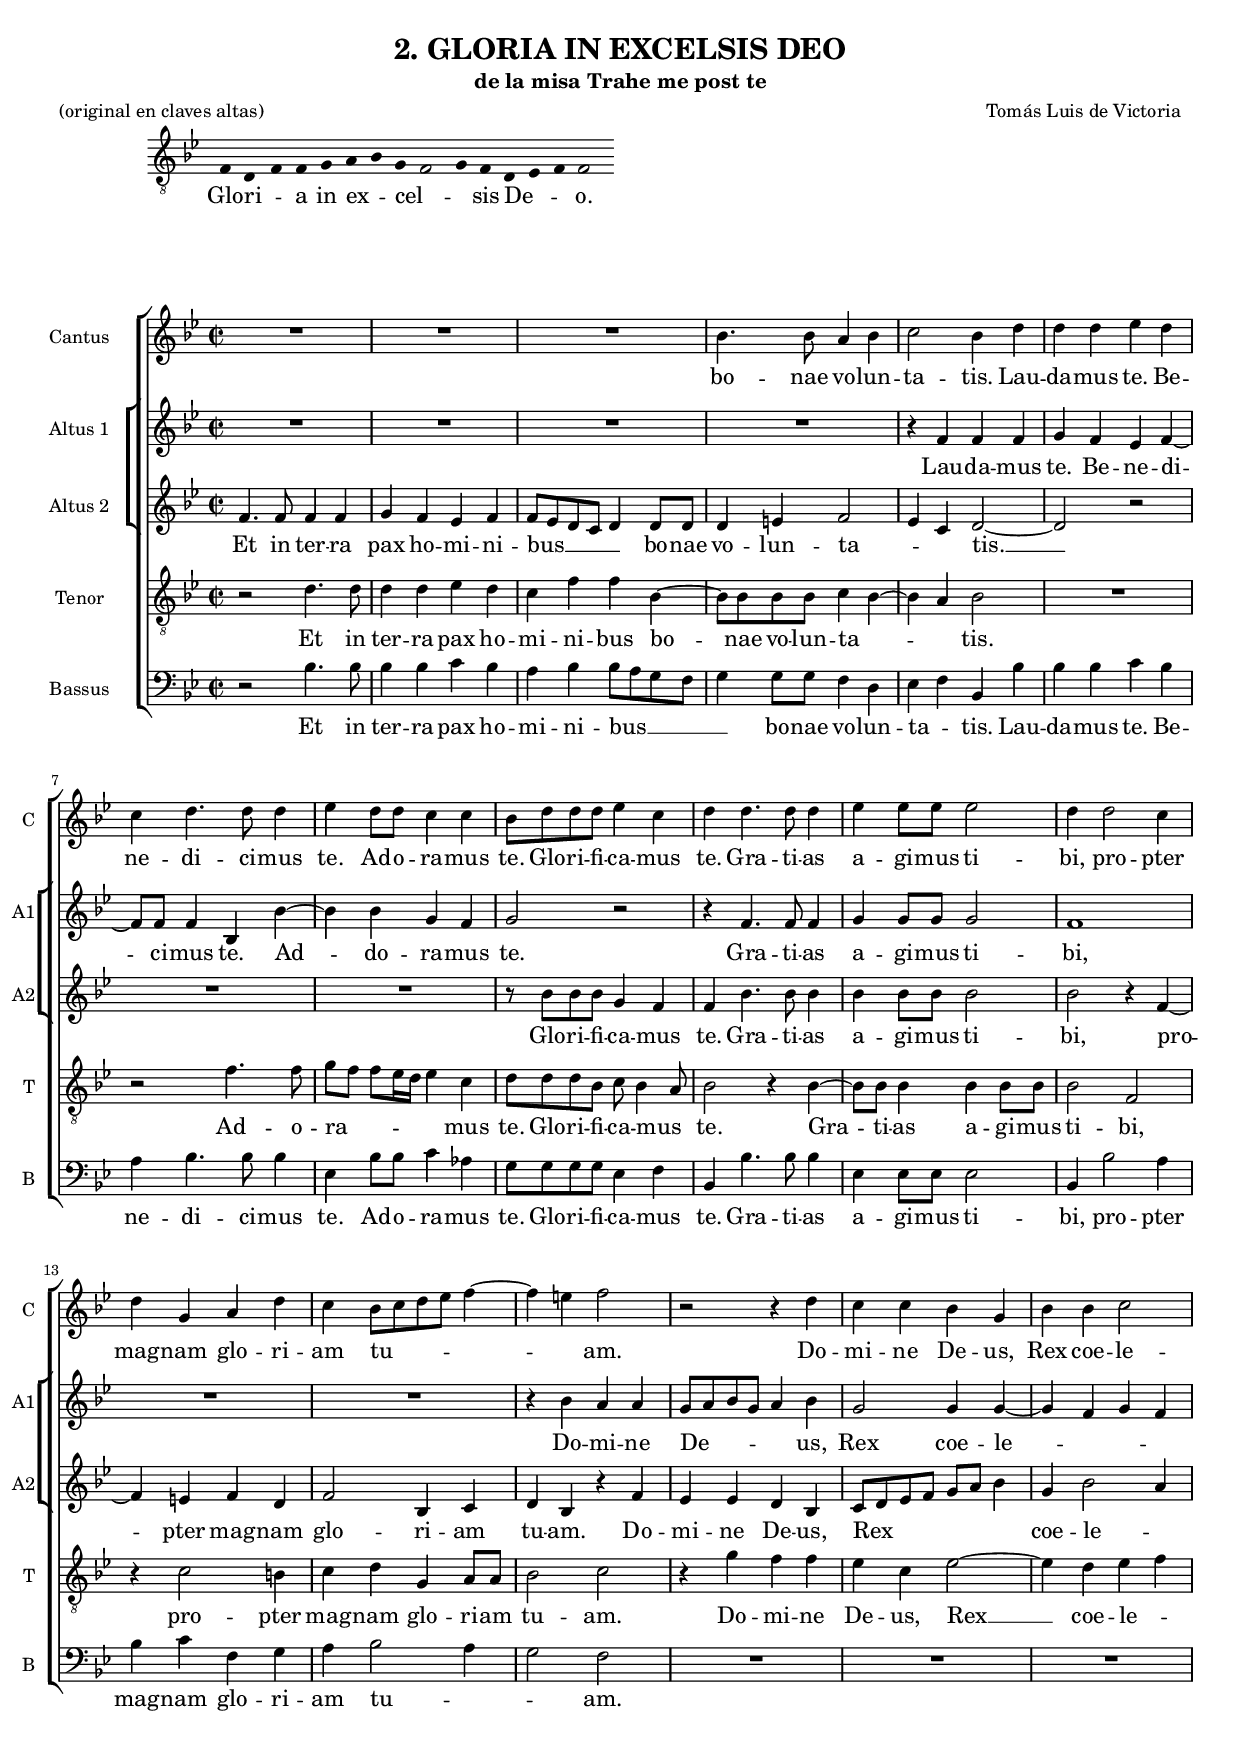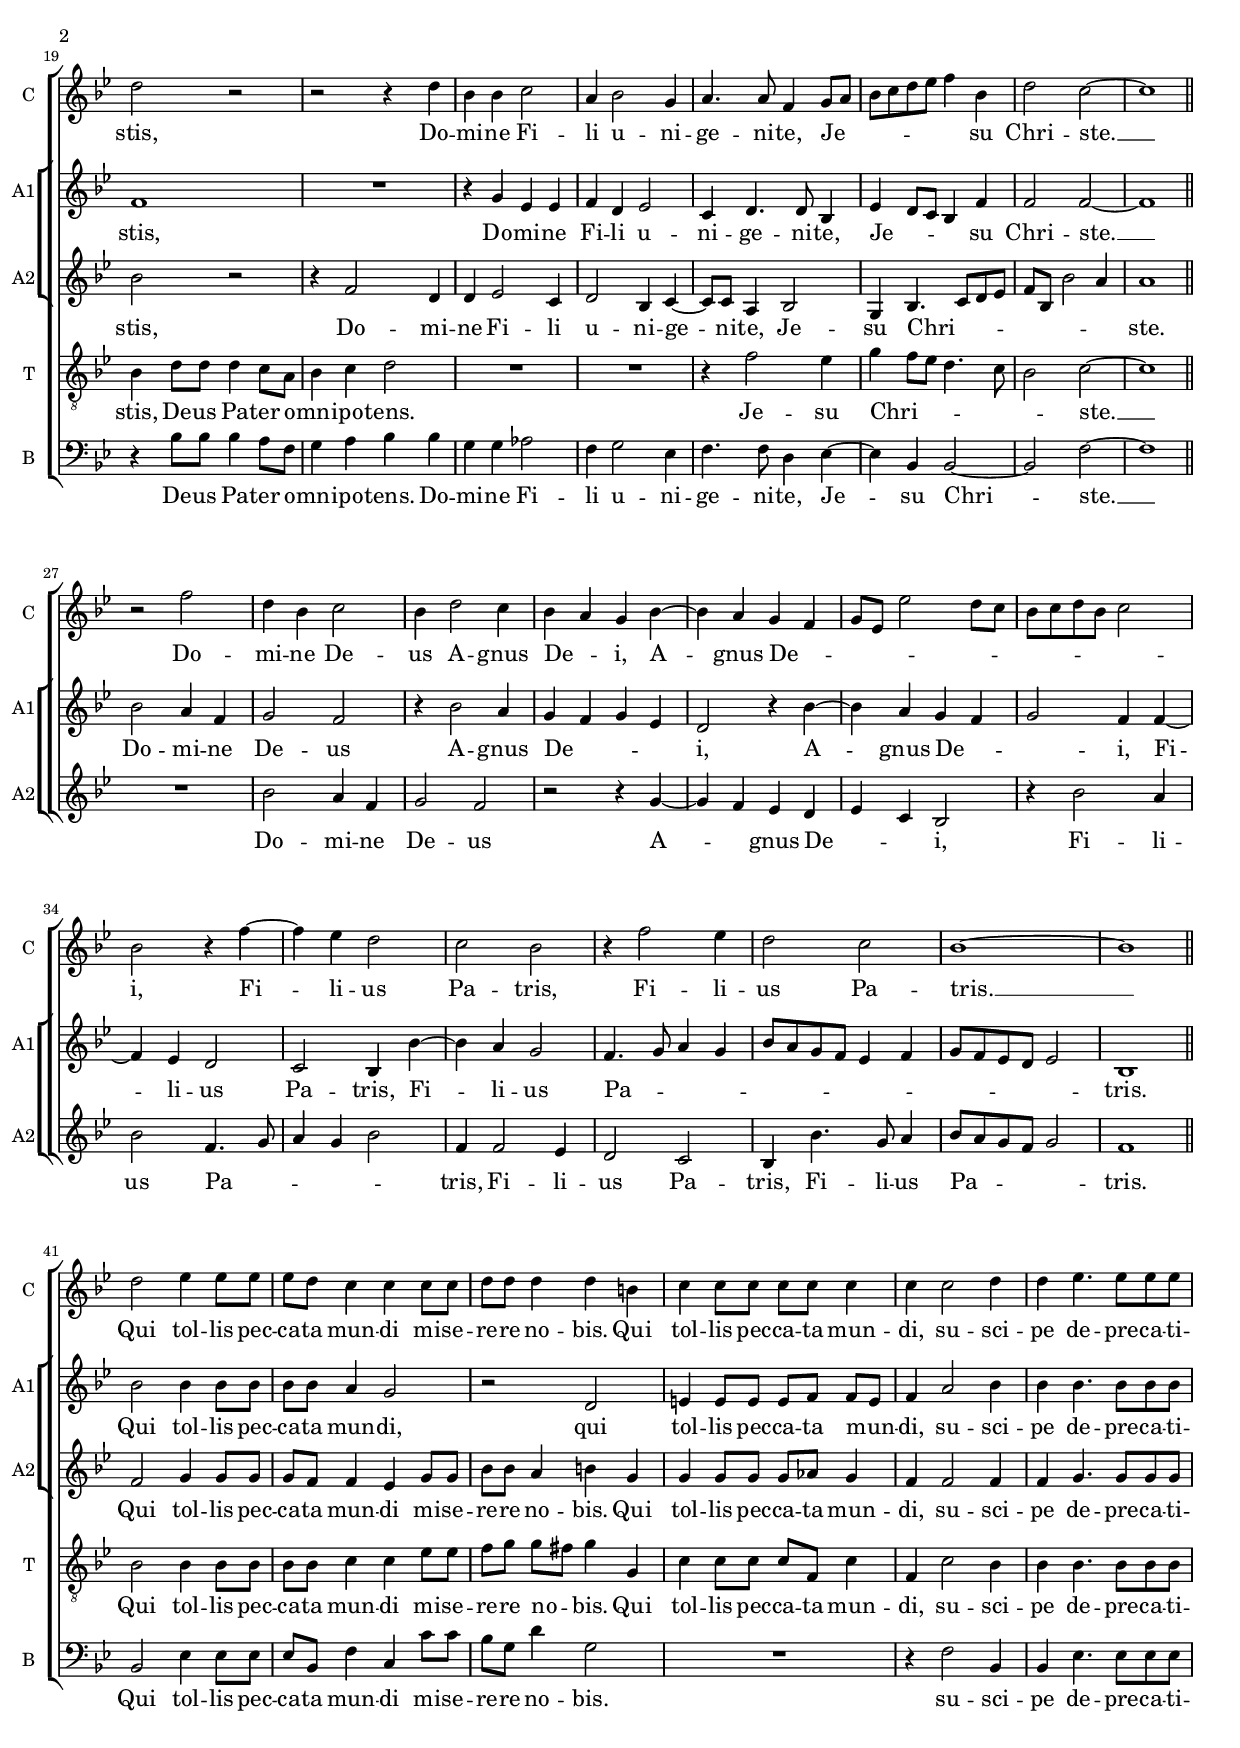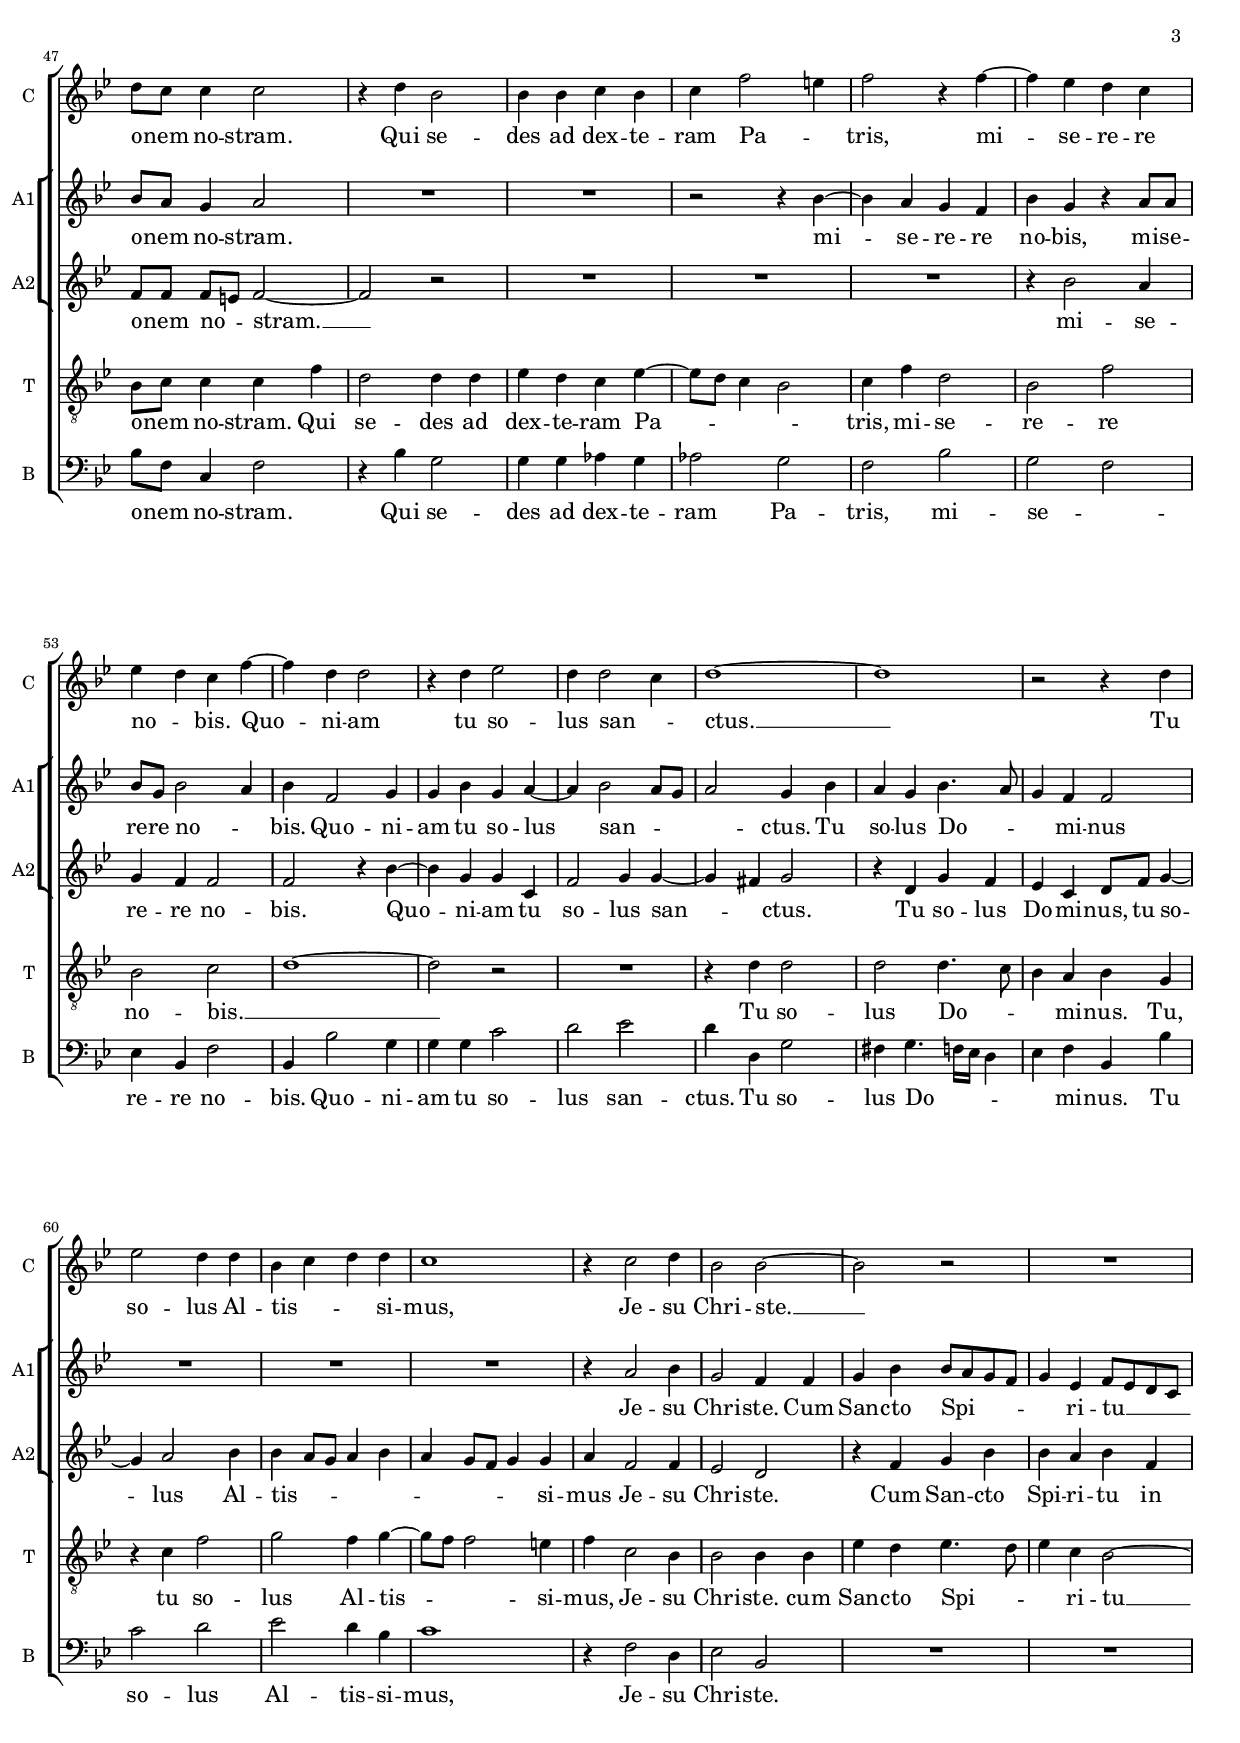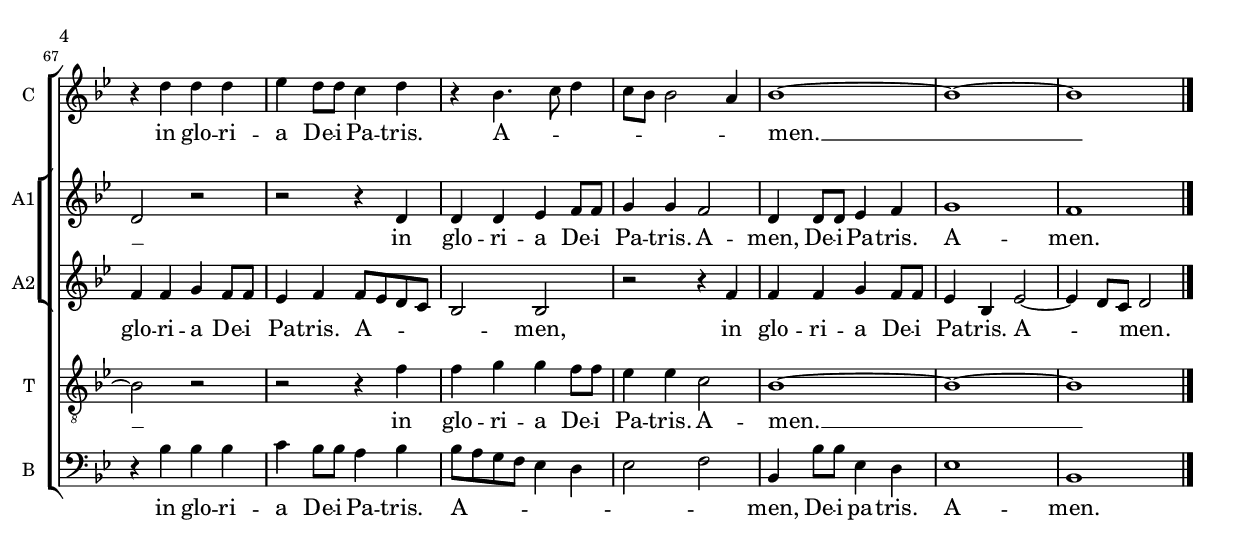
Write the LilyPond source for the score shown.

\version "2.18.0"
#(set-global-staff-size 16)

italicas=\override LyricText.font-shape = #'italic
rectas=\override LyricText.font-shape = #'upright


\header{
  composer="Tomás Luis de Victoria"
  title="2. GLORIA IN EXCELSIS DEO"
  subtitle="de la misa Trahe me post te"
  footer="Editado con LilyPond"
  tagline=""
  poet = "(original en claves altas)"
}


%%%%%%%%%%%%%%%%%%%%%%%%%%%%%%%%%%%%%%%%%%%%%%%%%%%%%%%%%%%%%%%%%%%%%%%%%%%%%5

global={
  \key bes \major \time 2/2
}

inton=\relative c {
  \set Score.timing = ##f
  f4 d4 f4 f4 g4 a4 bes4 g4 f2 g4 f4 d4 ees4 f4 f2
}

textinton = \lyricmode {
  Glo -- ri -- _ a in ex -- _ cel -- _ _ sis De -- _ _ o.
}

cantus={
  \transpose c' bes {
    R1*4/4 |
    R1*4/4 |
    R1*4/4 |
    c''4. c''8 b'4 c'' |
    %5
    d''2 c''4 e'' |
    e'' e'' f'' e'' |
    d'' e''4. e''8 e''4 |
    f'' e''8 e'' d''4 d'' |
    c''8 e'' e'' e'' f''4 d'' |
    %10
    e'' e''4. e''8 e''4 |
    f'' f''8 f'' f''2 |
    e''4 e''2 d''4 |
    e'' a' b' e'' |
    d''  c''8[ d'' e'' f''] g''4 ~ |
    %15
    g'' fis'' g''2 |
    r r4 e'' |
    d'' d'' c'' a' |
    c'' c'' d''2 |
    e'' r |
    %20
    r r4 e'' |
    c'' c'' d''2 |
    b'4 c''2 a'4 |
    b'4. b'8 g'4  a'8[ b'] |
    c''[ d'' e'' f''] g''4 c'' |
    %25
    e''2 d'' ~ |
    d''1 \bar "||" \break
    r2 g'' |
    e''4 c'' d''2 |
    c''4 e''2 d''4 |
    %30
    c'' b' a' c'' ~ |
    c'' b' a' g' |
    a'8[ f'] f''2  e''8[ d''] |
    c''[ d'' e'' c''] d''2 |
    c'' r4 g'' ~ |
    %35
    g'' f'' e''2 |
    d'' c'' |
    r4 g''2 f''4 |
    e''2 d'' |
    c''1 ~
    %40
    c''  \bar "||" \break
    e''2 f''4 f''8 f'' |
    f'' e'' d''4 d'' d''8 d'' |
    e'' e'' e''4 e'' cis'' |
    d'' d''8 d'' d'' d'' d''4 |
    %45
    d'' d''2 e''4 |
    e'' f''4. f''8 f'' f'' |
    e'' d'' d''4 d''2 |
    r4 e'' c''2 |
    c''4 c'' d'' c'' |
    %50
    d'' g''2 fis''4 |
    g''2 r4 g'' ~ |
    g'' f'' e'' d'' |
    f'' e'' d'' g'' ~ |
    g'' e'' e''2 |
    %55
    r4 e'' f''2 |
    e''4 e''2 d''4 |
    e''1 ~ | 
    e'' |
    r2 r4 e'' |
    %60
    f''2 e''4 e'' |
    c'' d'' e'' e'' |
    d''1 |
    r4 d''2 e''4 |
    c''2 c'' ~ |
    %65
    c'' r |
    R1*4/4 |
    r4 e'' e'' e'' |
    f'' e''8 e'' d''4 e'' |
    r c''4. d''8 e''4 |
    %70
    d''8[ c''] c''2 b'4 |
    c''1 ~ |
    c'' ~ |
    c'' \bar "|."
  }
}

altus={
  \transpose c' bes {
    R1*4/4 |
    R1*4/4 |
    R1*4/4 |
    R1*4/4 |
    %5
    r4 g' g' g' |
    a' g' f' g' ~ |
    g'8 g' g'4 c' c'' ~ |
    c'' c'' a' g' |
    a'2 r |
    %10
    r4 g'4. g'8 g'4 |
    a' a'8 a' a'2 |
    g'1 |
    R1*4/4 |
    R1*4/4 |
    %15
    r4 c'' b' b' |
    a'8[ b' c'' a'] b'4 c'' |
    a'2 a'4 a' ~ |
    a' g' a' g' |
    g'1 |
    %20
    R1*4/4 |
    r4 a' f' f' |
    g' e' f'2 |
    d'4 e'4. e'8 c'4 |
    f'  e'8[ d'] c'4 g' |
    %25
    g'2 g' ~ |
    g'1 |
    c''2 b'4 g' |
    a'2 g' |
    r4 c''2 b'4 |
    %30
    a' g' a' f' |
    e'2 r4 c'' ~ |
    c'' b' a' g' |
    a'2 g'4 g' ~ |
    g' f' e'2 |
    %35
    d' c'4 c'' ~ |
    c'' b' a'2 |
    g'4. a'8 b'4 a' |
    c''8[ b' a' g'] f'4 g' |
    a'8[ g' f' e'] f'2 |
    %40
    c'1 |
    c''2 c''4 c''8 c'' |
    c'' c'' b'4 a'2 |
    r e' |
    fis'4 fis'8 fis' fis' g'  g'[ fis'] |
    %45
    g'4 b'2 c''4 |
    c'' c''4. c''8 c'' c'' |
    c'' b' a'4 b'2 |
    R1*4/4 |
    R1*4/4 |
    %50
    r2 r4 c'' ~ |
    c'' b' a' g' |
    c'' a' r b'8 b' |
    c'' a' c''2 b'4 |
    c'' g'2 a'4 |
    %55
    a' c'' a' b' ~ |
    b' c''2  b'8[ a'] |
    b'2 a'4 c'' |
    b' a' c''4. b'8 |
    a'4 g' g'2 |
    %60
    R1*4/4 |
    R1*4/4 |
    R1*4/4 |
    r4 b'2 c''4 |
    a'2 g'4 g' |
    %65
    a' c''  c''8[ b' a' g'] |
    a'4 f'  g'8[ f' e' d'] |
    e'2 r |
    r r4 e' |
    e' e' f' g'8 g' |
    %70
    a'4 a' g'2 |
    e'4 e'8 e' f'4 g' |
    a'1 |
    g'
  }
}

altusdos={
  \transpose c' bes {
    g'4. g'8 g'4 g' |
    a' g' f' g' |
    g'8[ f' e' d'] e'4 e'8 e' |
    e'4 fis' g'2 |
    %5
    f'4 d' e'2 ~ |
    e' r |
    R1*4/4 |
    R1*4/4 |
    r8 c'' c'' c'' a'4 g' |
    %10
    g' c''4. c''8 c''4 |
    c'' c''8 c'' c''2 |
    c'' r4 g' ~ |
    g' fis' g' e' |
    g'2 c'4 d' |
    %15
    e' c' r g' |
    f'4 f' e' c' |
    d'8[ e' f' g']  a'[ b'] c''4 |
    a' c''2 b'4 |
    c''2 r2 |
    %20	
    r4 g'2 e'4 |
    e'4 f'2 d'4 |
    e'2 c'4 d' ~ |
    d'8 d' b4 c'2 |
    a4 c'4.  d'8[ e' f'] |
    %25
    g'[ c'] c''2 b'4 |
    b'1 |
    R1*4/4 |
    c''2 b'4 g' |
    a'2 g' |
    %30
    r r4 a' ~ |
    a' g' f' e' |
    f' d' c'2 |
    r4 c''2 b'4 |
    c''2 g'4. a'8 |
    %35
    b'4 a' c''2 |
    g'4 g'2 f'4 |
    e'2 d' |
    c'4 c''4. a'8 b'4 |
    c''8[ b' a' g'] a'2 |
    %40
    g'1 |
    g'2 a'4 a'8 a' |
    a' g' g'4 f' a'8 a' |
    c'' c'' b'4 cis'' a' |
    a' a'8 a' a' bes' a'4 |
    %45
    g' g'2 g'4 |
    g' a'4. a'8 a' a' |
    g' g'  g'[ fis'] g'2 ~ |
    g' r |
    R1*4/4 |
    %50
    R1*4/4 |
    R1*4/4 |
    r4 c''2 b'4 |
    a' g' g'2 |
    g' r4 c'' ~ |
    %55
    c'' a' a' d' |
    g'2 a'4 a' ~ |
    a' gis' a'2 |
    r4 e' a' g' |
    f' d' e'8 g' a'4 ~ |
    %60
    a' b'2 c''4 |
    c''  b'8[ a'] b'4 c'' |
    b'  a'8[ g'] a'4 a' |
    b' g'2 g'4 |
    f'2 e' |
    %65
    r4 g' a' c'' |
    c'' b' c'' g' |
    g' g' a' g'8 g' |
    f'4 g'  g'8[ f' e' d'] |
    c'2 c' |
    %70
    r r4 g' |
    g' g' a' g'8 g' |
    f'4 c' f'2 ~ |
    f'4  e'8[ d'] e'2
  }
}

tenor={
  \transpose c' bes {
    r2 e'4. e'8 |
    e'4 e' f' e' |
    d' g' g' c' ~ |
    c'8 c' c' c' d'4 c' ~ |
    %5
    c' b c'2 |
    R1*4/4 |
    r2 g'4. g'8 |
    a'[ g']  g'[ f'16 e'] f'4 d' |
    e'8 e' e' c' d' c'4 b8 |
    %10
    c'2 r4 c' ~ |
    c'8 c' c'4 c' c'8 c' |
    c'2 g |
    r4 d'2 cis'4 |
    d' e' a b8 b |
    %15
    c'2 d' |
    r4 a' g' g' |
    f' d' f'2 ~ |
    f'4 e' f' g' |
    c' e'8 e' e'4 d'8 b |
    %20
    c'4 d' e'2 |
    R1*4/4 |
    R1*4/4 |
    r4 g'2 f'4 |
    a'  g'8[ f'] e'4. d'8 |
    %25
    c'2 d' ~ |
    d'1 |
    R1*4/4 |
    R1*4/4 |
    R1*4/4 |
    %30
    R1*4/4 |
    R1*4/4 |
    R1*4/4 |
    R1*4/4 |
    R1*4/4 |
    %35
    R1*4/4 |
    R1*4/4 |
    R1*4/4 |
    R1*4/4 |
    R1*4/4 |
    %40
    R1*4/4 |
    c'2 c'4 c'8 c' |
    c' c' d'4 d' f'8 f' |
    g' a'  a'[ gis'] a'4 a |
    d' d'8 d' d' g d'4 |
    %45
    g d'2 c'4 |
    c' c'4. c'8 c' c' |
    c' d' d'4 d' g' |
    e'2 e'4 e' |
    f' e' d' f' ~ |
    %50
    f'8[ e'] d'4 c'2 |
    d'4 g' e'2 |
    c' g' |
    c' d' |
    e'1 ~ |
    %55
    e'2 r |
    R1*4/4 |
    r4 e' e'2 |
    e' e'4. d'8 |
    c'4 b c' a |
    %60
    r d' g'2 |
    a' g'4 a' ~ |
    a'8[ g'] g'2 fis'4 |
    g' d'2 c'4 |
    c'2 c'4 c' |
    %65
    f' e' f'4. e'8 |
    f'4 d' c'2 ~ |
    c' r |
    r r4 g' |
    g' a' a' g'8 g' |
    %70
    f'4 f' d'2 |
    c'1 ~ |
    c' ~ |
    c'
  }
}

bassus={
  \transpose c' bes {
    r2 c'4. c'8 |
    c'4 c' d' c' |
    b c'  c'8[ b a g] |
    a4 a8 a g4 e |
    %5
    f g c c' |
    c' c' d' c' |
    b c'4. c'8 c'4 |
    f c'8 c' d'4 bes |
    a8 a a a f4 g |
    %10
    c c'4. c'8 c'4 |
    f f8 f f2 |
    c4 c'2 b4 |
    c' d' g a |
    b c'2 b4 |
    %15
    a2 g |
    R1*4/4 |
    R1*4/4 |
    R1*4/4 |
    r4 c'8 c' c'4 b8 g |
    %20
    a4 b c' c' |
    a a bes2 |
    g4 a2 f4 |
    g4. g8 e4 f ~ |
    f c c2 ~ |
    %25
    c g ~ |
    g1 |
    R1*4/4 |
    R1*4/4 |
    R1*4/4 |
    %30
    R1*4/4 |
    R1*4/4 |
    R1*4/4 |
    R1*4/4 |
    R1*4/4 |
    %35
    R1*4/4 |
    R1*4/4 |
    R1*4/4 |
    R1*4/4 |
    R1*4/4 |
    %40
    R1*4/4 |
    c2 f4 f8 f |
    f c g4 d d'8 d' |
    c' a e'4 a2 |
    R1*4/4 |
    %45
    r4 g2 c4 |
    c f4. f8 f f |
    c' g d4 g2 |
    r4 c' a2 |
    a4 a bes a |
    %50
    bes2 a |
    g c' |
    a g |
    f4 c g2 |
    c4 c'2 a4 |
    %55
    a a d'2 |
    e' f' |
    e'4 e a2 |
    gis4 a4.  g16[ f] e4 |
    f g c c' |
    %60
    d'2 e' |
    f' e'4 c' |
    d'1 |
    r4 g2 e4 |
    f2 c |
    %65
    R1*4/4 |
    R1*4/4 |
    r4 c' c' c' |
    d' c'8 c' b4 c' |
    c'8[ b a g] f4 e |
    %70
    f2 g |
    c4 c'8 c' f4 e |
    f1 |
    c
  }
}

textocantus=\lyricmode{
  bo -- nae vo -- lun -- ta -- tis. 
  Lau -- da -- mus te.
  Be -- ne -- di -- ci -- mus te.
  Ad -- o -- ra -- mus te.
  Glo -- ri -- fi -- ca -- mus te.
  Gra -- ti -- as a -- gi -- mus ti -- bi,
  pro -- pter mag -- nam glo -- ri -- am tu -- _ _ _ _ _ am.
  Do -- mi -- ne De -- us,
  Rex coe -- le -- stis,
  Do -- mi -- ne Fi -- li u -- ni -- ge -- ni -- te,
  Je -- _ _ _ _ _ _ su Chri -- ste. __
  Do -- mi -- ne De -- us A -- gnus De -- _ i,
  A -- gnus De -- _ _ _ _ _ _ _ _ _ _ _ i,
  Fi -- li -- us Pa -- tris,
  Fi -- li -- us Pa -- tris. __
  Qui tol -- lis pec -- ca -- ta mun -- di mi -- se -- re -- re no -- bis.
  Qui tol -- lis pec -- ca -- ta mun -- di,
  su -- sci -- pe de -- pre -- ca -- ti -- o -- nem no -- stram.
  Qui se -- des ad dex -- te -- ram Pa -- _ tris,
  mi -- se -- re -- re no -- _ bis.
  Quo -- ni -- am tu so -- lus san -- _ ctus. __
  Tu so -- lus Al -- tis -- _ _ si -- mus,
  Je -- su Chri -- ste. __
  in glo -- ri -- a De -- i Pa -- tris.
  A -- _ _ _ _ _ _ men. __
}

textoaltus=\lyricmode{
  Lau -- da -- mus te.
  Be -- ne -- di -- ci -- mus te.
  Ad -- do -- ra -- mus te.
  Gra -- ti -- as a -- gi -- mus ti -- bi,
  Do -- mi -- ne De -- _ _ _ _ us,
  Rex coe -- le -- _ _ _ stis,
  Do -- mi -- ne Fi -- li u -- ni -- ge -- ni -- te,
  Je -- _ _ _ su Chri -- ste. __
  Do -- mi -- ne De -- us A -- gnus De -- _ _ _ i,
  A -- gnus De -- _ _ i,
  Fi -- li -- us Pa -- tris,
  Fi -- li -- us Pa -- _ _ _ _ _ _ _ _ _ _ _ _ _ _ tris.
  Qui tol -- lis pec -- ca -- ta mun -- di,
  qui tol -- lis pec -- ca -- ta mun -- _ di,
  su -- sci -- pe de -- pre -- ca -- ti -- o -- nem no -- stram.
  mi -- se -- re -- re no -- bis,
  mi -- se -- re -- re no -- _ bis.
  Quo -- ni -- am tu so -- lus__ san -- _ _ _ ctus.
  Tu so -- lus Do -- _ _ mi -- nus
  Je -- su Chri -- ste.
  Cum San -- cto Spi -- _ _ _ _ ri -- tu __ _ _ _ _ 
  in glo -- ri -- a De -- i Pa -- tris.
  A -- men,
  De -- i Pa -- tris. 
  A -- men.
}

textoaltusdos=\lyricmode{
  Et in ter -- ra pax ho -- mi -- ni -- bus __ _ _ _ _ 
  bo -- nae vo -- lun -- ta -- _ _ tis. __
  Glo -- ri -- fi -- ca -- mus te.
  Gra -- ti -- as a -- gi -- mus ti -- bi,
  pro -- pter mag -- nam glo -- ri -- am tu -- am.
  Do -- mi -- ne De -- us,
  Rex _ _ _ _ _ _ coe -- le -- _ stis,
  Do -- mi -- ne Fi -- li u -- ni -- ge -- ni -- te,
  Je -- su Chri -- _ _ _ _ _ _ _ ste.
  Do -- mi -- ne De -- us A -- _ gnus De -- _ _ i,
  Fi -- li -- us Pa -- _ _ _ _ tris,
  Fi -- li -- us Pa -- tris,
  Fi -- li -- us Pa -- _ _ _ _ tris.
  Qui tol -- lis pec -- ca -- ta mun -- di mi -- se -- re -- re no -- bis.
  Qui tol -- lis pec -- ca -- ta mun -- di,
  su -- sci -- pe de -- pre -- ca -- ti -- o -- nem no -- _ stram. __
  mi -- se -- re -- re no -- bis.
  Quo -- ni -- am tu so -- lus san -- _ ctus.
  Tu so -- lus Do -- mi -- nus,
  tu so -- lus Al -- tis -- _ _ _ _ _ _ _ _ si -- mus
  Je -- su Chri -- ste.
  Cum San -- cto Spi -- ri -- tu in glo -- ri -- a De -- i Pa -- tris.
  A -- _ _ _ _ men,
  in glo -- ri -- a De -- i Pa -- tris.
  A -- _ _ men. 
}

textotenor=\lyricmode{
  Et in ter -- ra pax ho -- mi -- ni -- bus bo -- nae vo -- lun -- ta -- _ _ tis.
  Ad -- o -- ra -- _ _ _ _ _ mus te.
  Glo -- ri -- fi -- ca -- mus _ te.
  Gra -- ti -- as a -- gi -- mus ti -- bi,
  pro -- pter mag -- nam glo -- ri -- am tu -- am.
  Do -- mi -- ne De -- us,
  Rex __ coe -- le -- _ stis,
  De -- us Pa -- ter o -- mni -- po -- tens.
  Je -- su Chri -- _ _ _ _ _ ste. __
  Qui tol -- lis pec -- ca -- ta mun -- di mi -- se -- re -- re no -- _ bis.
  Qui tol -- lis pec -- ca -- ta mun -- di,
  su -- sci -- pe de -- pre -- ca -- ti -- o -- nem no -- stram.
  Qui se -- des ad dex -- te -- ram Pa -- _ _ _ tris, 
  mi -- se -- re -- re no -- bis. __ _
  Tu so -- lus Do -- _ _ mi -- nus.
  Tu,
  tu so -- lus Al -- tis -- _ _ si -- mus,
  Je -- su Chri -- ste. 
  cum San -- cto Spi -- _ _ ri -- tu __
  in glo -- ri -- a De -- i Pa -- tris.
  A -- men. __ 
}

textobassus=\lyricmode{
  Et in ter -- ra pax ho -- mi -- ni -- bus __ _ _ _ _ 
  bo -- nae vo -- lun -- ta -- _ tis.
  Lau -- da -- mus te.
  Be -- ne -- di -- ci -- mus te.
  Ad -- o -- ra -- mus te.
  Glo -- ri -- fi -- ca -- mus te.
  Gra -- ti -- as a -- gi -- mus ti -- bi,
  pro -- pter mag -- nam glo -- ri -- am tu -- _ _ am.
  De -- us Pa -- ter o -- mni -- po -- tens.
  Do -- mi -- ne Fi -- li u -- ni -- ge -- ni -- te,
  Je -- su Chri -- ste. __
  Qui tol -- lis pec -- ca -- ta mun -- di mi -- se -- re -- re no -- bis.
  su -- sci -- pe de -- pre -- ca -- ti -- o -- nem no -- stram.
  Qui se -- des ad dex -- te -- ram Pa -- tris,
  mi -- se -- _ re -- re no -- bis.
  Quo -- ni -- am tu so -- lus san -- ctus.
  Tu so -- lus Do -- _ _ _ _ mi -- nus.
  Tu so -- lus Al -- tis -- si -- mus,
  Je -- su Chri -- ste.
  in glo -- ri -- a De -- i Pa -- tris.
  A -- _ _ _ _ _ _ _ men,
  De -- i pa -- tris.
  A -- men.

}

\score {
  \new Staff <<
    \new Voice = "int" { \global \inton }
    \new Lyrics = "int" \lyricsto "int" \textinton
  >>
  \layout {
    line-width=19.2 \cm
    interscoreline= 0.0 \cm
    interscorelinefill= 1.0
    textheight= 26.8 \cm
    %	first-page-number = no
    \context { \Lyrics \override LyricText.font-size = #2 }
    %	\context { \Staff \RemoveEmptyStaves }
    \context { \Score \override BarNumber.padding = #2 }

    \context {
      \Staff     
      \clef "G_8"
      \remove "Time_signature_engraver"
      \remove "Bar_engraver"
      \hide Stem
    }
    \context {
      \Voice
      %      \override Stem.length = #0
    }
    \context {
      \Score
      barAlways = ##t
    }
  }
}

\score {
  \new ChoirStaff <<
    \new Staff = "v1" {
      \set Staff.instrumentName = "Cantus"
      \set Staff.shortInstrumentName = "C"
      \clef treble
      \new Voice = "v1" {
        \global
        \cantus
      }
    }
    \new Lyrics = "v1"

    \context Lyrics="v1" {
      \lyricsto "v1" {
        \textocantus
      }
    }
    
    \new ChoirStaff <<
      \new Staff = "v2" {
        \set Staff.instrumentName = "Altus 1"
        \set Staff.shortInstrumentName = "A1"
        \clef treble
        \new Voice = "v2" {
          \global
          \altus
        }
      }
      \new Lyrics = "v2"

      \context Lyrics="v2" {
        \lyricsto "v2" {
          \textoaltus
        }
      }

      \new Staff = "v3" {
        \set Staff.instrumentName = "Altus 2"
        \set Staff.shortInstrumentName = "A2"
        \clef treble
        \new Voice = "v3" {
          \global
          \altusdos
        }
      }
      \new Lyrics = "v3"

      \context Lyrics="v3" {
        \lyricsto "v3" {
          \textoaltusdos
        }
      }
    >>

    \new Staff = "v4" {
      \set Staff.instrumentName = "Tenor"
      \set Staff.shortInstrumentName = "T"
      \clef "G_8"
      \new Voice = "v4" {
        \global
        \tenor
      }
    }
    \new Lyrics = "v4"

    \context Lyrics="v4" {
      \lyricsto "v4" {
        \textotenor
      }
    }

    \new Staff = "v5" {
      \set Staff.instrumentName = "Bassus"
      \set Staff.shortInstrumentName = "B"
      \clef bass
      \new Voice = "v5" {
        \global
        \bassus
      }
    }
    
    \context Lyrics="v5" {
      \lyricsto "v5" {
        \textobassus
      }
    }
  >>
}



\layout {
  line-width=19.2 \cm
  interscoreline= 0.0 \cm
  interscorelinefill= 1.0
  textheight= 26.8 \cm
  %	first-page-number = no
  \context { \Lyrics \override LyricText.font-size = #2 }
  \context { \Staff \RemoveEmptyStaves }
  \context { \Score \override BarNumber.padding = #2 }

}



%
\midi {
  \tempo 4 = 120
}









%{
convert-ly (GNU LilyPond) 2.18.2  convert-ly: Processing `'...
Applying conversion: 1.5.33, 1.5.38, 1.5.40, 1.5.49, 1.5.52, 1.5.56,
1.5.58, 1.5.59, 1.5.62, 1.5.67, 1.5.68, 1.5.71, 1.5.72, 1.6.5, 1.7.1,
1.7.2, 1.7.3, 1.7.4, 1.7.5, 1.7.6, 1.7.10, 1.7.11, 1.7.13, 1.7.15,
1.7.16, 1.7.17, 1.7.18, 1.7.19, 1.7.22, 1.7.23, 1.7.24, 1.7.28, 1.9.0,
1.9.1, 1.9.2, 1.9.3, 1.9.4, 1.9.5, 1.9.6, 1.9.7, 1.9.8, 2.1.1, 2.1.2,
2.1.3, 2.1.4, 2.1.7, 2.1.10, 2.1.11, 2.1.12, 2.1.13, 2.1.14, 2.1.15,
2.1.16, 2.1.17, 2.1.18, 2.1.19, 2.1.20, 2.1.21, 2.1.22, 2.1.23,
2.1.24, 2.1.25, 2.1.26, 2.1.27, 2.1.28, 2.1.29, 2.1.30, 2.1.31,
2.1.33, 2.1.34, 2.1.36, 2.2.0, 2.3.1, 2.3.2,  Not smart enough to
convert textheight. Please refer to the manual for details, and update
manually. Page layout has been changed, using paper size and margins.
textheight is no longer used. 2.3.4, 2.3.6, 2.3.8, 2.3.9, 2.3.10,
2.3.11, 2.3.12, 2.3.16, 2.3.17, 2.3.18, 2.3.22, 2.3.23, 2.3.24,
2.3.25, 2.4.0, 2.5.0, 2.5.1, 2.5.2, 2.5.3, 2.5.12, 2.5.13, 2.5.17,
2.5.18, 2.5.21, 2.5.25, 2.6.0, 2.7.0, 2.7.1, 2.7.2, 2.7.4, 2.7.6,
2.7.10, 2.7.11, 2.7.12, 2.7.13, 2.7.14, 2.7.15, 2.7.22, 2.7.24,
2.7.28, 2.7.29, 2.7.30, 2.7.31, 2.7.32, 2.7.32, 2.7.36, 2.7.40, 2.9.4,
2.9.6, 2.9.9, 2.9.11, 2.9.13, 2.9.16, 2.9.19, 2.10.0, 2.11.2, 2.11.3,
2.11.5, 2.11.6, 2.11.10, 2.11.11, 2.11.13, 2.11.15, 2.11.23, 2.11.35,
2.11.38, 2.11.46, 2.11.48, 2.11.50, 2.11.51, 2.11.52, 2.11.53,
2.11.55, 2.11.57, 2.11.60, 2.11.61, 2.11.62, 2.11.64, 2.12.0, 2.12.3,
Not smart enough to convert oldaddlyrics. oldaddlyrics is no longer
supported.           Use addlyrics or lyrsicsto instead. Please refer
to the manual for details, and update manually. convert-ly: error:
Error while converting Stopping at last successful rule   convert-ly:
warning: There was 1 error.
%}


%{
convert-ly (GNU LilyPond) 2.18.2  convert-ly: Processing `'...
Applying conversion: 2.12.3, 2.13.0, 2.13.1, 2.13.4, 2.13.10, 2.13.16,
2.13.18, 2.13.20, 2.13.27, 2.13.29, 2.13.31, 2.13.36, 2.13.39,
2.13.40, 2.13.42, 2.13.44, 2.13.46, 2.13.48, 2.13.51, 2.14.0, 2.15.7,
2.15.9, 2.15.10, 2.15.16, 2.15.17, 2.15.18, 2.15.19, 2.15.20, 2.15.25,
2.15.32, 2.15.39, 2.15.40, 2.15.42, 2.15.43, 2.16.0, 2.17.0, 2.17.4,
2.17.5, 2.17.6, 2.17.11, 2.17.14, 2.17.15, 2.17.18, 2.17.19, 2.17.20,
2.17.25, 2.17.27, 2.17.29, 2.17.97, 2.18.0
%}
